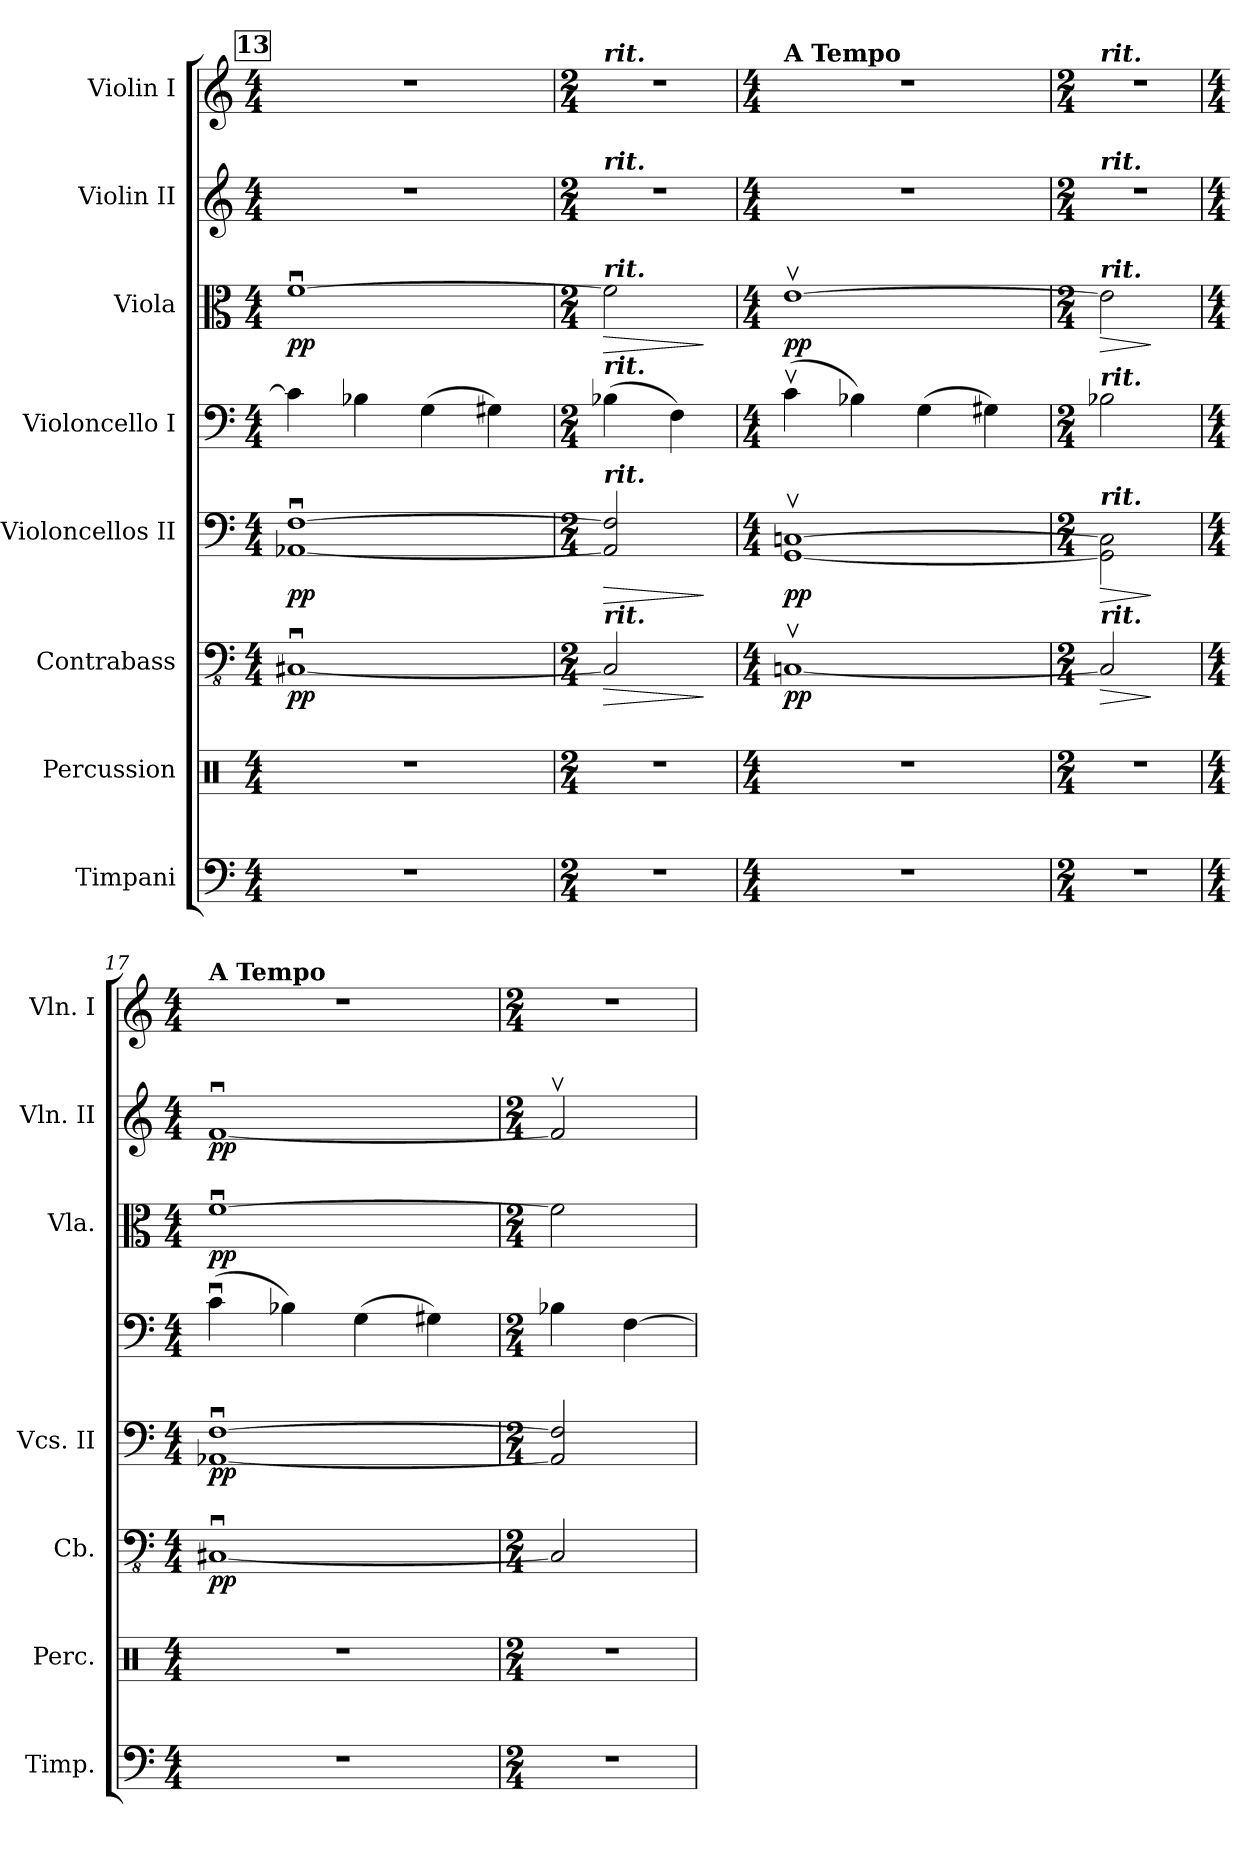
**kern	**kern	**kern	**dynam	**kern	**dynam	**kern	**kern	**dynam	**kern	**dynam	**kern
*part8	*part7	*part6	*part6	*part5	*part5	*part4	*part3	*part3	*part2	*part2	*part1
*staff8	*staff7	*staff6	*staff6	*staff5	*staff5	*staff4	*staff3	*staff3	*staff2	*staff2	*staff1
*I"Timpani	*I"Percussion	*I"Contrabass	*	*I"Violoncellos II	*	*I"Violoncello I	*I"Viola	*	*I"Violin II	*	*I"Violin I
*I'Timp.	*I'Perc.	*I'Cb.	*	*I'Vcs. II	*	*	*I'Vla.	*	*I'Vln. II	*	*I'Vln. I
*clefF4	*clefX	*clefFv4	*	*clefF4	*	*clefF4	*clefC3	*	*clefG2	*	*clefG2
*k[]	*k[]	*k[]	*	*k[]	*	*k[]	*k[]	*	*k[]	*	*k[]
*M4/4	*M4/4	*M4/4	*	*M4/4	*	*M4/4	*M4/4	*	*M4/4	*	*M4/4
!!LO:REH:place=s1:a:B:fs=14:t=13
=13	=13	=13	=13	=13	=13	=13	=13	=13	=13	=13	=13
!	!	!	!LO:DY:b	!	!LO:DY:b	!	!	!LO:DY:b	!	!	!
1r	1r	[1CC#Xu	pp	[1AA-Xu [1Fu	pp	4c\]	[1fu	pp	1r	.	1r
.	.	.	.	.	.	4B-X\	.	.	.	.	.
.	.	.	.	.	.	(4G\	.	.	.	.	.
.	.	.	.	.	.	4G#X\)	.	.	.	.	.
=14	=14	=14	=14	=14	=14	=14	=14	=14	=14	=14	=14
*M2/4	*M2/4	*M2/4	*	*M2/4	*	*M2/4	*M2/4	*	*M2/4	*	*M2/4
*	*	*	*	*	*	*	*	*	*	*	*MM64
!	!	!	!	!	!	!	!	!	!	!	!LO:TX:a:Bi:t=rit.
!	!	!	!	!	!	!	!	!	!LO:TX:a:Bi:t=rit.	!	!
!	!	!	!	!	!	!	!LO:TX:a:Bi:t=rit.	!	!	!	!
!	!	!	!	!	!	!LO:TX:a:Bi:t=rit.	!	!	!	!	!
!	!	!	!	!LO:TX:a:Bi:t=rit.	!	!	!	!	!	!	!
!	!	!LO:TX:a:Bi:t=rit.	!	!	!	!	!	!	!	!	!
!	!	!	!LO:HP:b	!	!LO:HP:b	!	!	!LO:HP:b	!	!	!
2r	2r	2CC#/]	>	2AA-/] 2F/]	>	(4B-X\	2f\]	>	2r	.	2r
.	.	.	.	.	.	4F\)	.	.	.	.	.
.	.	.	]	.	]	.	.	]	.	.	.
=15	=15	=15	=15	=15	=15	=15	=15	=15	=15	=15	=15
*M4/4	*M4/4	*M4/4	*	*M4/4	*	*M4/4	*M4/4	*	*M4/4	*	*M4/4
*	*	*	*	*	*	*	*	*	*	*	*MM70
!	!	!	!	!	!	!	!	!	!	!	!LO:TX:a:B:t=A Tempo
!	!	!	!LO:DY:b	!	!LO:DY:b	!	!	!LO:DY:b	!	!	!
1r	1r	[1CCnv	pp	[1GGv [1Cnv	pp	(4cv\	[1ev	pp	1r	.	1r
.	.	.	.	.	.	4B-X\)	.	.	.	.	.
.	.	.	.	.	.	(4G\	.	.	.	.	.
.	.	.	.	.	.	4G#X\)	.	.	.	.	.
=16	=16	=16	=16	=16	=16	=16	=16	=16	=16	=16	=16
*M2/4	*M2/4	*M2/4	*	*M2/4	*	*M2/4	*M2/4	*	*M2/4	*	*M2/4
*	*	*	*	*	*	*	*	*	*	*	*MM64
!	!	!	!	!	!	!	!	!	!	!	!LO:TX:a:Bi:t=rit.
!	!	!	!	!	!	!	!	!	!LO:TX:a:Bi:t=rit.	!	!
!	!	!	!	!	!	!	!LO:TX:a:Bi:t=rit.	!	!	!	!
!	!	!	!	!	!	!LO:TX:a:Bi:t=rit.	!	!	!	!	!
!	!	!	!	!LO:TX:a:Bi:t=rit.	!	!	!	!	!	!	!
!	!	!LO:TX:a:Bi:t=rit.	!	!	!	!	!	!	!	!	!
!	!	!	!LO:HP:b	!	!LO:HP:b	!	!	!LO:HP:b	!	!	!
2r	2r	2CC/]	>	2GG\] 2C\]	>	2B-X\	2e\]	>	2r	.	2r
.	.	.	]	.	]	.	.	]	.	.	.
=17	=17	=17	=17	=17	=17	=17	=17	=17	=17	=17	=17
*M4/4	*M4/4	*M4/4	*	*M4/4	*	*M4/4	*M4/4	*	*M4/4	*	*M4/4
*	*	*	*	*	*	*	*	*	*	*	*MM70
!	!	!	!	!	!	!	!	!	!	!	!LO:TX:a:B:t=A Tempo
!	!	!	!LO:DY:b	!	!LO:DY:b	!	!	!LO:DY:b	!	!LO:DY:b	!
1r	1r	[1CC#Xu	pp	[1AA-Xu [1Fu	pp	(4cu\	[1fu	pp	[1fu	pp	1r
.	.	.	.	.	.	4B-X\)	.	.	.	.	.
.	.	.	.	.	.	(4G\	.	.	.	.	.
.	.	.	.	.	.	4G#X\)	.	.	.	.	.
=18	=18	=18	=18	=18	=18	=18	=18	=18	=18	=18	=18
*M2/4	*M2/4	*M2/4	*	*M2/4	*	*M2/4	*M2/4	*	*M2/4	*	*M2/4
2r	2r	2CC#/]	.	2AA-/] 2F/]	.	4B-X\	2f\]	.	2fv/]	.	2r
.	.	.	.	.	.	[4F\	.	.	.	.	.
=	=	=	=	=	=	=	=	=	=	=	=
*-	*-	*-	*-	*-	*-	*-	*-	*-	*-	*-	*-
